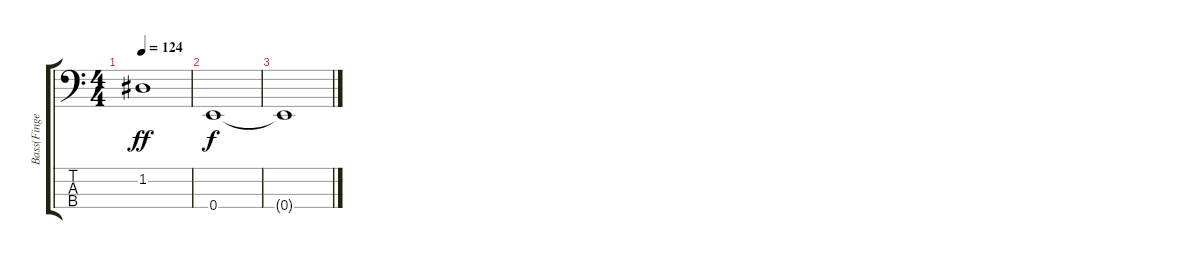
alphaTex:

\track ("Bass(Finger)" "Bass(Finge") {instrument electricbassfinger}
\staff {score tabs}
\tuning (G2 D2 A1 E1) {hide}
\ts (4 4)
\tempo 124
\clef f4
\ks c
1.2.1{dy ff} |
0.4.1{dy f} |
0.4{t}.1
